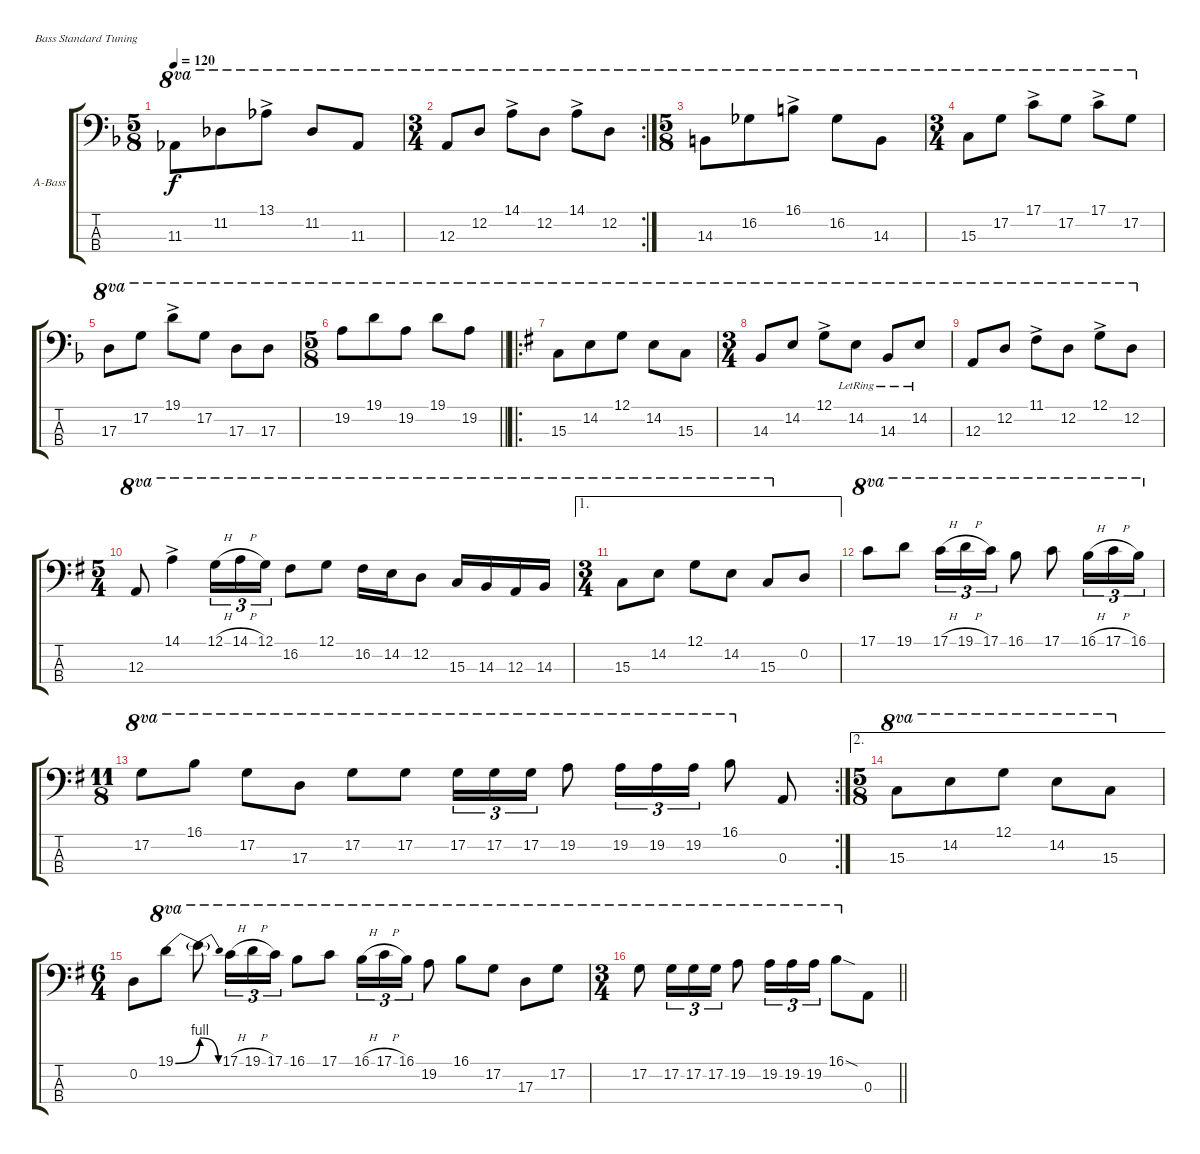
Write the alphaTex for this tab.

\bracketExtendMode groupsimilarinstruments
\firstSystemTrackNameOrientation horizontal
\otherSystemsTrackNameOrientation horizontal
\track ("Bass" "A-Bass") {instrument distortionguitar}
\staff {score tabs}
\tuning (G2 D2 A1 E1)
\ts (5 8)
\tempo 120
\clef f4
\ks f
11.3.8{ot 8va dy f} 11.2.8{ot 8va} 13.1{ac}.8{ot 8va} 11.2.8{ot 8va} 11.3.8{ot 8va} |
\rc 2
\ts (3 4)
12.3.8{ot 8va} 12.2.8{ot 8va} 14.1{ac}.8{ot 8va} 12.2.8{ot 8va} 14.1{ac}.8{ot 8va} 12.2.8{ot 8va} |
\ts (5 8)
14.3.8{ot 8va} 16.2.8{ot 8va} 16.1{ac}.8{ot 8va} 16.2.8{ot 8va} 14.3.8{ot 8va} |
\ts (3 4)
15.3.8{ot 8va} 17.2.8{ot 8va} 17.1{ac}.8{ot 8va} 17.2.8{ot 8va} 17.1{ac}.8{ot 8va} 17.2.8{ot 8va} |
17.3.8{ot 8va} 17.2.8{ot 8va} 19.1{ac}.8{ot 8va} 17.2.8{ot 8va} 17.3.8{ot 8va} 17.3.8{ot 8va} |
\ts (5 8)
\barLineRight lightlight
19.2.8{ot 8va} 19.1.8{ot 8va} 19.2.8{ot 8va} 19.1.8{ot 8va} 19.2.8{ot 8va} |
\ro
\ks g
15.3.8{ot 8va} 14.2.8{ot 8va} 12.1.8{ot 8va} 14.2.8{ot 8va} 15.3.8{ot 8va} |
\ts (3 4)
14.3.8{ot 8va} 14.2.8{ot 8va} 12.1{ac}.8{ot 8va} 14.2{lr}.8{ot 8va} 14.3{lr}.8{ot 8va} 14.2{lr}.8{ot 8va} |
12.3.8{ot 8va} 12.2.8{ot 8va} 11.1{ac}.8{ot 8va} 12.2.8{ot 8va} 12.1{ac}.8{ot 8va} 12.2.8{ot 8va} |
\ts (5 4)
12.3.8{ot 8va} 14.1{ac}.4{ot 8va} 12.1{h}.16{tu (3 2) ot 8va} 14.1{h}.16{tu (3 2) ot 8va} 12.1.16{tu (3 2) ot 8va} 16.2.8{ot 8va} 12.1.8{ot 8va} 16.2.16{ot 8va} 14.2.16{ot 8va} 12.2.8{ot 8va} 15.3.16{ot 8va} 14.3.16{ot 8va} 12.3.16{ot 8va} 14.3.16{ot 8va} |
\ae 1
\ts (3 4)
15.3.8{ot 8va} 14.2.8{ot 8va} 12.1.8{ot 8va} 14.2.8{ot 8va} 15.3.8{ot 8va} 0.2.8 |
17.1.8{ot 8va} 19.1.8{ot 8va} 17.1{h}.16{tu (3 2) ot 8va} 19.1{h}.16{tu (3 2) ot 8va} 17.1.16{tu (3 2) ot 8va} 16.1.8{ot 8va} 17.1.8{ot 8va} 16.1{h}.16{tu (3 2) ot 8va} 17.1{h}.16{tu (3 2) ot 8va} 16.1.16{tu (3 2) ot 8va} |
\rc 2
\ts (11 8)
17.2.8{ot 8va} 16.1.8{ot 8va} 17.2.8{ot 8va beam merge} 17.3.8{ot 8va beam split} 17.2.8{ot 8va} 17.2.8{ot 8va} 17.2.16{tu (3 2) ot 8va} 17.2.16{tu (3 2) ot 8va} 17.2.16{tu (3 2) ot 8va} 19.2.8{ot 8va} 19.2.16{tu (3 2) ot 8va} 19.2.16{tu (3 2) ot 8va} 19.2.16{tu (3 2) ot 8va} 16.1.8{ot 8va} 0.3.8 |
\ae 2
\ts (5 8)
15.3.8{ot 8va} 14.2.8{ot 8va} 12.1.8{ot 8va} 14.2.8{ot 8va} 15.3.8{ot 8va} |
\ts (6 4)
0.2.8 19.1{be (bend 0 0 60 4)}.8{ot 8va} 19.1{be (release 0 4 60 0) t}.8{ot 8va} 17.1{h}.16{tu (3 2) ot 8va} 19.1{h}.16{tu (3 2) ot 8va} 17.1.16{tu (3 2) ot 8va} 16.1.8{ot 8va} 17.1.8{ot 8va} 16.1{h}.16{tu (3 2) ot 8va} 17.1{h}.16{tu (3 2) ot 8va} 16.1.16{tu (3 2) ot 8va} 19.2.8{ot 8va} 16.1.8{ot 8va} 17.2.8{ot 8va} 17.3.8{ot 8va} 17.2.8{ot 8va} |
\ts (3 4)
\barLineRight lightlight
17.2.8{ot 8va} 17.2.16{tu (3 2) ot 8va} 17.2.16{tu (3 2) ot 8va} 17.2.16{tu (3 2) ot 8va} 19.2.8{ot 8va} 19.2.16{tu (3 2) ot 8va} 19.2.16{tu (3 2) ot 8va} 19.2.16{tu (3 2) ot 8va} 16.1{sod}.8{ot 8va} 0.3.8
